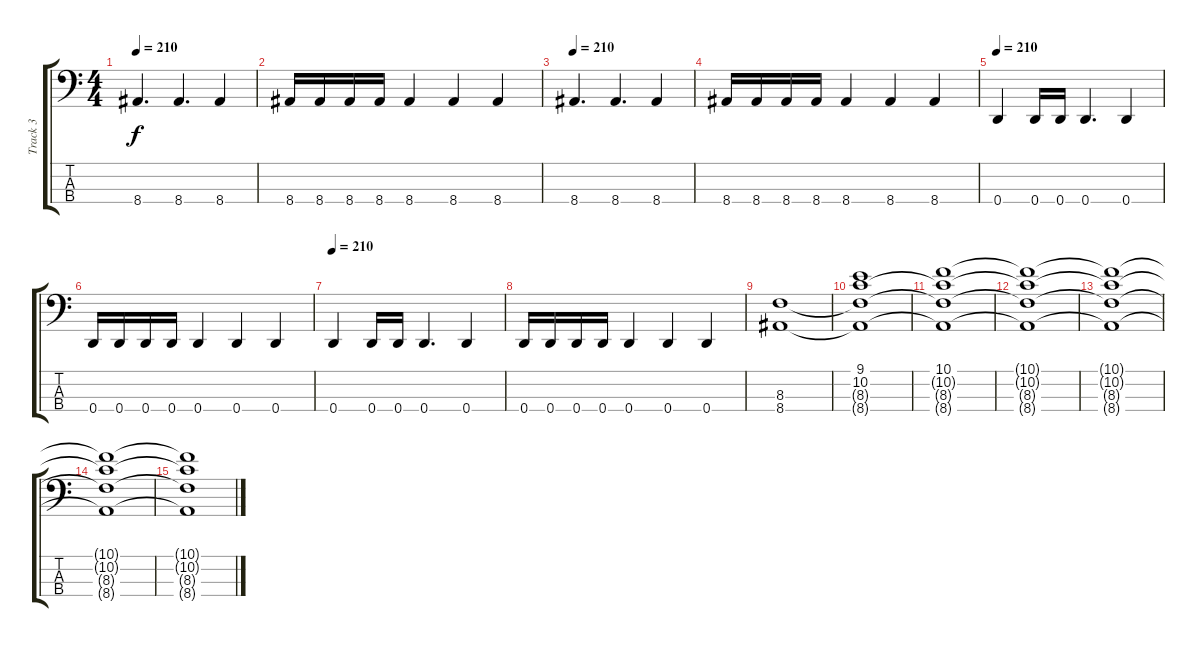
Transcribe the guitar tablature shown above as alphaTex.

\track ("Track 3" "Track 3") {instrument electricbasspick}
\staff {score tabs}
\tuning (G2 D2 A1 D1) {hide}
\ts (4 4)
\tempo 210
\clef f4
\ks c
8.4.4{d dy f} 8.4.4{d} 8.4.4 |
8.4.16 8.4.16 8.4.16 8.4.16 8.4.4 8.4.4 8.4.4 |
\tempo 210
8.4.4{d} 8.4.4{d} 8.4.4 |
8.4.16 8.4.16 8.4.16 8.4.16 8.4.4 8.4.4 8.4.4 |
\tempo 210
0.4.4 0.4.16 0.4.16 0.4.4{d} 0.4.4 |
0.4.16 0.4.16 0.4.16 0.4.16 0.4.4 0.4.4 0.4.4 |
\tempo 210
0.4.4 0.4.16 0.4.16 0.4.4{d} 0.4.4 |
0.4.16 0.4.16 0.4.16 0.4.16 0.4.4 0.4.4 0.4.4 |
(8.3 8.4).1 |
(9.1 10.2 8.3{t} 8.4{t}).1 |
(10.1 10.2{t} 8.3{t} 8.4{t}).1 |
(10.1{t} 10.2{t} 8.3{t} 8.4{t}).1 |
(10.1{t} 10.2{t} 8.3{t} 8.4{t}).1 |
(10.1{t} 10.2{t} 8.3{t} 8.4{t}).1 |
(10.1{t} 10.2{t} 8.3{t} 8.4{t}).1
